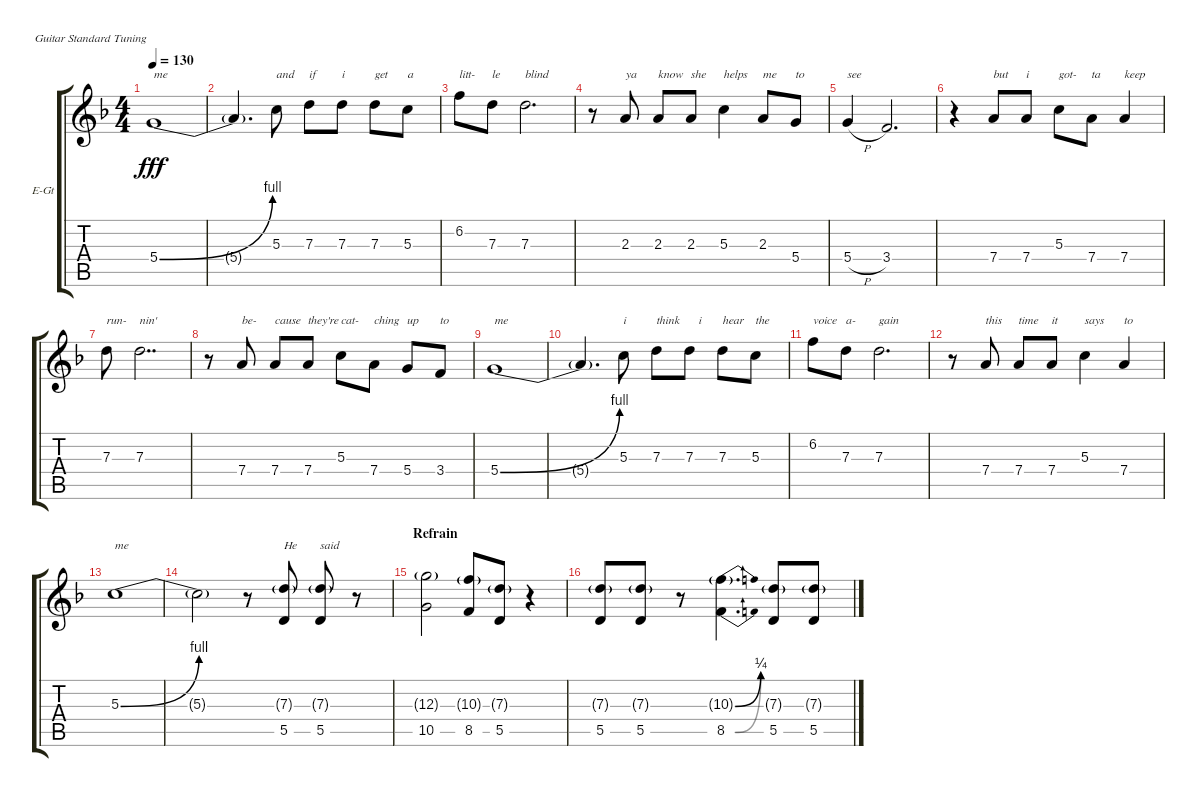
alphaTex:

\defaultSystemsLayout 4
\bracketExtendMode groupsimilarinstruments
\firstSystemTrackNameOrientation horizontal
\otherSystemsTrackNameOrientation horizontal
\track ("Vocals" "E-Gt") {instrument electricguitarclean}
\staff {score tabs}
\tuning (E4 B3 G3 D3 A2 E2)
\ts (4 4)
\tempo 130
\clef g2
\ks dminor
5.4{be (bend 0 0 59.4 4)}.1{txt "me" dy fff} |
5.4{t}.4{d} 5.3.8{txt "and"} 7.3.8{txt "if"} 7.3.8{txt "i"} 7.3.8{txt "get"} 5.3.8{txt "a"} |
6.2.8{txt "litt-"} 7.3.8{txt "le"} 7.3.2{d txt "blind"} |
r.8 2.3.8{txt "ya"} 2.3.8{txt "know"} 2.3.8{txt "she"} 5.3.4{txt "helps"} 2.3.8{txt "me"} 5.4.8{txt "to"} |
5.4{h}.4{txt "see"} 3.4.2{d} |
r.4 7.4.8{txt "but"} 7.4.8{txt "i"} 5.3.8{txt "got-"} 7.4.8{txt "ta"} 7.4.4{txt "keep"} |
7.3.8{txt "run-"} 7.3.2{dd txt "nin'"} |
r.8 7.4.8{txt "be-"} 7.4.8{txt "cause"} 7.4.8{txt "they're"} 5.3.8{txt "cat-"} 7.4.8{txt "ching"} 5.4.8{txt "up"} 3.4.8{txt "to"} |
5.4{be (bend 0 0 59.4 4)}.1{txt "me"} |
5.4{t}.4{d} 5.3.8{txt "i"} 7.3.8{txt "think"} 7.3.8{txt "   i"} 7.3.8{txt "hear"} 5.3.8{txt "the"} |
6.2.8{txt "voice"} 7.3.8{txt "a-"} 7.3.2{d txt "gain"} |
r.8 7.4.8{txt "this"} 7.4.8{txt "time"} 7.4.8{txt "it"} 5.3.4{txt "says"} 7.4.4{txt "to"} |
5.3{be (bend 0 0 15 4)}.1{txt "me"} |
5.3{be (hold 0 0 60 0) t}.2 r.8 (5.5 7.3{g}).8{txt "He"} (5.5 7.3{g}).8{txt "said"} r.8 |
\section ("" "Refrain")
(10.5 12.3{g}).2 (8.5 10.3{g}).8 (5.5 7.3{g}).8 r.4 |
(5.5 7.3{g}).8 (5.5 7.3{g}).8 r.8 (8.5{be (bend 0 0 59.4 1)} 10.3{be (bend 0 0 59.4 1) g}).4{d} (5.5 7.3{g}).8 (5.5 7.3{g}).8
